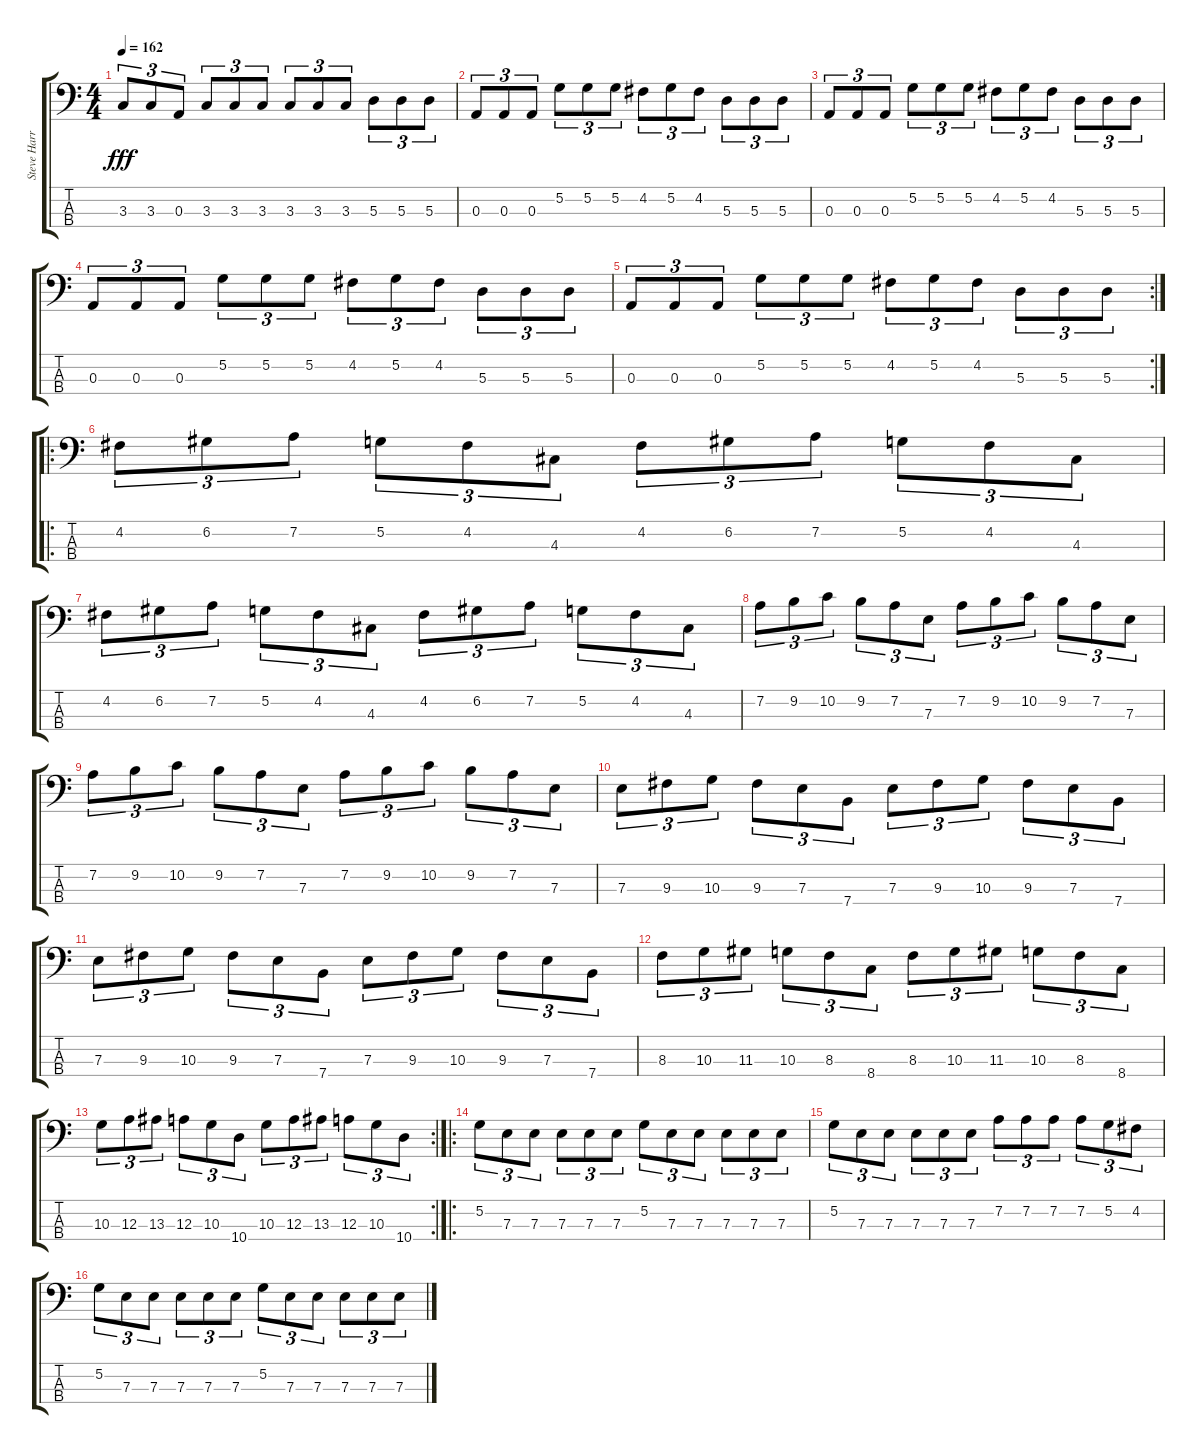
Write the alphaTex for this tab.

\track ("Steve Harris" "Steve Harr") {instrument electricbasspick}
\staff {score tabs}
\tuning (G2 D2 A1 E1) {hide}
\ts (4 4)
\tempo 162
\clef f4
\ks c
3.3.8{tu (3 2) dy fff} 3.3.8{tu (3 2)} 0.3.8{tu (3 2)} 3.3.8{tu (3 2)} 3.3.8{tu (3 2)} 3.3.8{tu (3 2)} 3.3.8{tu (3 2)} 3.3.8{tu (3 2)} 3.3.8{tu (3 2)} 5.3.8{tu (3 2)} 5.3.8{tu (3 2)} 5.3.8{tu (3 2)} |
0.3.8{tu (3 2)} 0.3.8{tu (3 2)} 0.3.8{tu (3 2)} 5.2.8{tu (3 2)} 5.2.8{tu (3 2)} 5.2.8{tu (3 2)} 4.2.8{tu (3 2)} 5.2.8{tu (3 2)} 4.2.8{tu (3 2)} 5.3.8{tu (3 2)} 5.3.8{tu (3 2)} 5.3.8{tu (3 2)} |
0.3.8{tu (3 2)} 0.3.8{tu (3 2)} 0.3.8{tu (3 2)} 5.2.8{tu (3 2)} 5.2.8{tu (3 2)} 5.2.8{tu (3 2)} 4.2.8{tu (3 2)} 5.2.8{tu (3 2)} 4.2.8{tu (3 2)} 5.3.8{tu (3 2)} 5.3.8{tu (3 2)} 5.3.8{tu (3 2)} |
0.3.8{tu (3 2)} 0.3.8{tu (3 2)} 0.3.8{tu (3 2)} 5.2.8{tu (3 2)} 5.2.8{tu (3 2)} 5.2.8{tu (3 2)} 4.2.8{tu (3 2)} 5.2.8{tu (3 2)} 4.2.8{tu (3 2)} 5.3.8{tu (3 2)} 5.3.8{tu (3 2)} 5.3.8{tu (3 2)} |
\rc 2
0.3.8{tu (3 2)} 0.3.8{tu (3 2)} 0.3.8{tu (3 2)} 5.2.8{tu (3 2)} 5.2.8{tu (3 2)} 5.2.8{tu (3 2)} 4.2.8{tu (3 2)} 5.2.8{tu (3 2)} 4.2.8{tu (3 2)} 5.3.8{tu (3 2)} 5.3.8{tu (3 2)} 5.3.8{tu (3 2)} |
\ro
4.2.8{tu (3 2)} 6.2.8{tu (3 2)} 7.2.8{tu (3 2)} 5.2.8{tu (3 2)} 4.2.8{tu (3 2)} 4.3.8{tu (3 2)} 4.2.8{tu (3 2)} 6.2.8{tu (3 2)} 7.2.8{tu (3 2)} 5.2.8{tu (3 2)} 4.2.8{tu (3 2)} 4.3.8{tu (3 2)} |
4.2.8{tu (3 2)} 6.2.8{tu (3 2)} 7.2.8{tu (3 2)} 5.2.8{tu (3 2)} 4.2.8{tu (3 2)} 4.3.8{tu (3 2)} 4.2.8{tu (3 2)} 6.2.8{tu (3 2)} 7.2.8{tu (3 2)} 5.2.8{tu (3 2)} 4.2.8{tu (3 2)} 4.3.8{tu (3 2)} |
7.2.8{tu (3 2)} 9.2.8{tu (3 2)} 10.2.8{tu (3 2)} 9.2.8{tu (3 2)} 7.2.8{tu (3 2)} 7.3.8{tu (3 2)} 7.2.8{tu (3 2)} 9.2.8{tu (3 2)} 10.2.8{tu (3 2)} 9.2.8{tu (3 2)} 7.2.8{tu (3 2)} 7.3.8{tu (3 2)} |
7.2.8{tu (3 2)} 9.2.8{tu (3 2)} 10.2.8{tu (3 2)} 9.2.8{tu (3 2)} 7.2.8{tu (3 2)} 7.3.8{tu (3 2)} 7.2.8{tu (3 2)} 9.2.8{tu (3 2)} 10.2.8{tu (3 2)} 9.2.8{tu (3 2)} 7.2.8{tu (3 2)} 7.3.8{tu (3 2)} |
7.3.8{tu (3 2)} 9.3.8{tu (3 2)} 10.3.8{tu (3 2)} 9.3.8{tu (3 2)} 7.3.8{tu (3 2)} 7.4.8{tu (3 2)} 7.3.8{tu (3 2)} 9.3.8{tu (3 2)} 10.3.8{tu (3 2)} 9.3.8{tu (3 2)} 7.3.8{tu (3 2)} 7.4.8{tu (3 2)} |
7.3.8{tu (3 2)} 9.3.8{tu (3 2)} 10.3.8{tu (3 2)} 9.3.8{tu (3 2)} 7.3.8{tu (3 2)} 7.4.8{tu (3 2)} 7.3.8{tu (3 2)} 9.3.8{tu (3 2)} 10.3.8{tu (3 2)} 9.3.8{tu (3 2)} 7.3.8{tu (3 2)} 7.4.8{tu (3 2)} |
8.3.8{tu (3 2)} 10.3.8{tu (3 2)} 11.3.8{tu (3 2)} 10.3.8{tu (3 2)} 8.3.8{tu (3 2)} 8.4.8{tu (3 2)} 8.3.8{tu (3 2)} 10.3.8{tu (3 2)} 11.3.8{tu (3 2)} 10.3.8{tu (3 2)} 8.3.8{tu (3 2)} 8.4.8{tu (3 2)} |
\rc 2
10.3.8{tu (3 2)} 12.3.8{tu (3 2)} 13.3.8{tu (3 2)} 12.3.8{tu (3 2)} 10.3.8{tu (3 2)} 10.4.8{tu (3 2)} 10.3.8{tu (3 2)} 12.3.8{tu (3 2)} 13.3.8{tu (3 2)} 12.3.8{tu (3 2)} 10.3.8{tu (3 2)} 10.4.8{tu (3 2)} |
\ro
5.2.8{tu (3 2)} 7.3.8{tu (3 2)} 7.3.8{tu (3 2)} 7.3.8{tu (3 2)} 7.3.8{tu (3 2)} 7.3.8{tu (3 2)} 5.2.8{tu (3 2)} 7.3.8{tu (3 2)} 7.3.8{tu (3 2)} 7.3.8{tu (3 2)} 7.3.8{tu (3 2)} 7.3.8{tu (3 2)} |
5.2.8{tu (3 2)} 7.3.8{tu (3 2)} 7.3.8{tu (3 2)} 7.3.8{tu (3 2)} 7.3.8{tu (3 2)} 7.3.8{tu (3 2)} 7.2.8{tu (3 2)} 7.2.8{tu (3 2)} 7.2.8{tu (3 2)} 7.2.8{tu (3 2)} 5.2.8{tu (3 2)} 4.2.8{tu (3 2)} |
5.2.8{tu (3 2)} 7.3.8{tu (3 2)} 7.3.8{tu (3 2)} 7.3.8{tu (3 2)} 7.3.8{tu (3 2)} 7.3.8{tu (3 2)} 5.2.8{tu (3 2)} 7.3.8{tu (3 2)} 7.3.8{tu (3 2)} 7.3.8{tu (3 2)} 7.3.8{tu (3 2)} 7.3.8{tu (3 2)}
